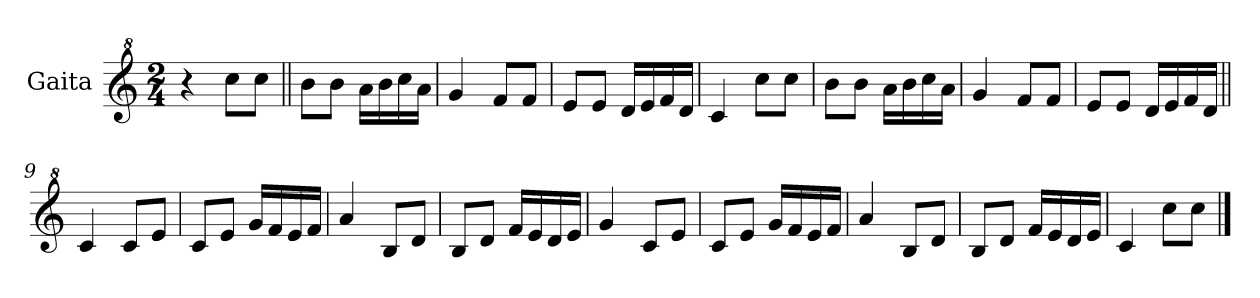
**kern
*part1
*staff1
*I"Gaita
*clefG^2
*k[]
*M2/4
*MM110
=1
4r
8ccc\L
8ccc\J
=2||
8bb\L
8bb\J
16aa\LL
16bb\
16ccc\
16aa\JJ
=3
4gg/
8ff/L
8ff/J
=4
8ee/L
8ee/J
16dd/LL
16ee/
16ff/
16dd/JJ
=5
4cc/
8ccc\L
8ccc\J
=6
8bb\L
8bb\J
16aa\LL
16bb\
16ccc\
16aa\JJ
=7
4gg/
8ff/L
8ff/J
=8
8ee/L
8ee/J
16dd/LL
16ee/
16ff/
16dd/JJ
=9||
4cc/
8cc/L
8ee/J
!!LO:LB:g=z
=10
8cc/L
8ee/J
16gg/LL
16ff/
16ee/
16ff/JJ
=11
4aa/
8b/L
8dd/J
=12
8b/L
8dd/J
16ff/LL
16ee/
16dd/
16ee/JJ
=13
4gg/
8cc/L
8ee/J
=14
8cc/L
8ee/J
16gg/LL
16ff/
16ee/
16ff/JJ
=15
4aa/
8b/L
8dd/J
=16
8b/L
8dd/J
16ff/LL
16ee/
16dd/
16ee/JJ
=17
4cc/
8ccc\L
8ccc\J
==
*-
